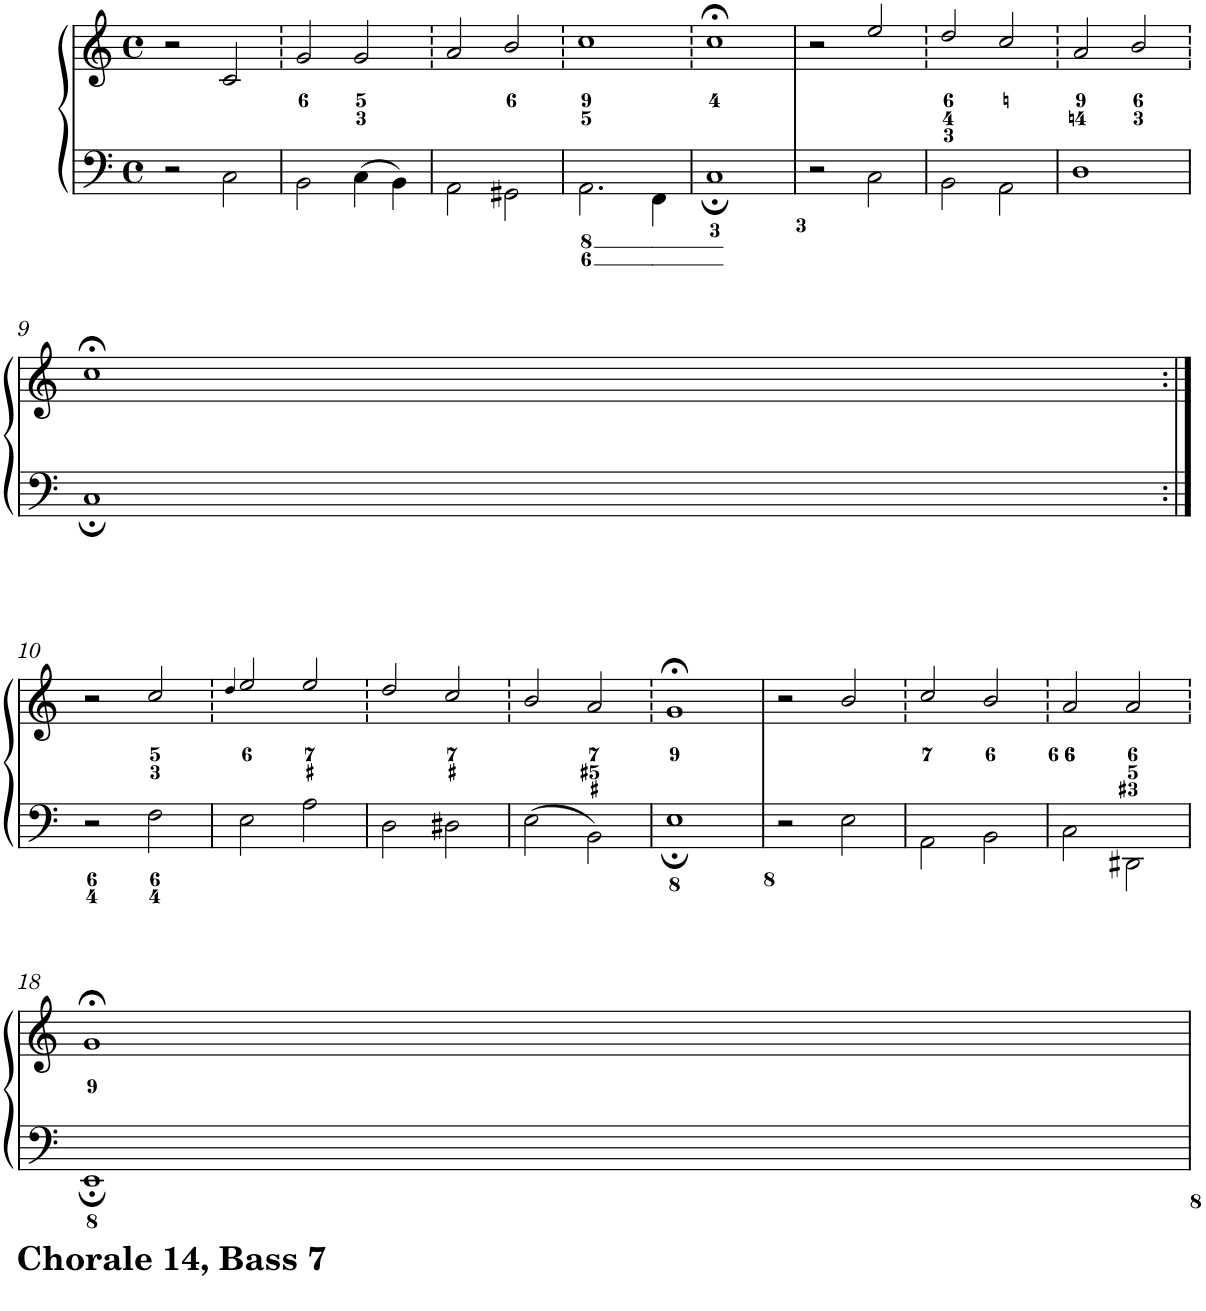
**kern	**kern
*part1	*part1
*staff2	*staff1
*I"Piano	*
*I'Pno.	*
*clefF4	*clefG2
*k[]	*k[]
*M4/4	*M4/4
*met(c)	*met(c)
=1	=1
2r	2r
2C\	2c/
=2	=2
2BB\	2g/
4C\	2g/
4BB\	.
=3	=3
2AA\	2a/
2GG#X\	2b/
=4	=4
2.AA\	1cc
4FF\	.
=5	=5
1C;	1cc;<
=6	=6
2r	2r
2C\	2ee/
=7	=7
2BB\	2dd/
2AA\	2cc/
=8	=8
1D	2a/
.	2b/
!!LO:LB:g=z
=9	=9
1C;	1cc;<
!!LO:LB:g=z
=10:|!	=10:|!
2r	2r
2F\	2cc/
=11	=11
.	4qdd/
2E\	2ee/
2A\	2ee/
=12	=12
2D\	2dd/
2D#X\	2cc/
=13	=13
2E\	2b/
2BB\	2a/
=14	=14
1E;	1g;<
=15	=15
2r	2r
2E\	2b/
=16	=16
2AA\	2cc/
2BB\	2b/
=17	=17
2C\	2a/
2DD#X\	2a/
!!LO:LB:g=z
=18	=18
1EE;	1g;<
=	=
*-	*-
